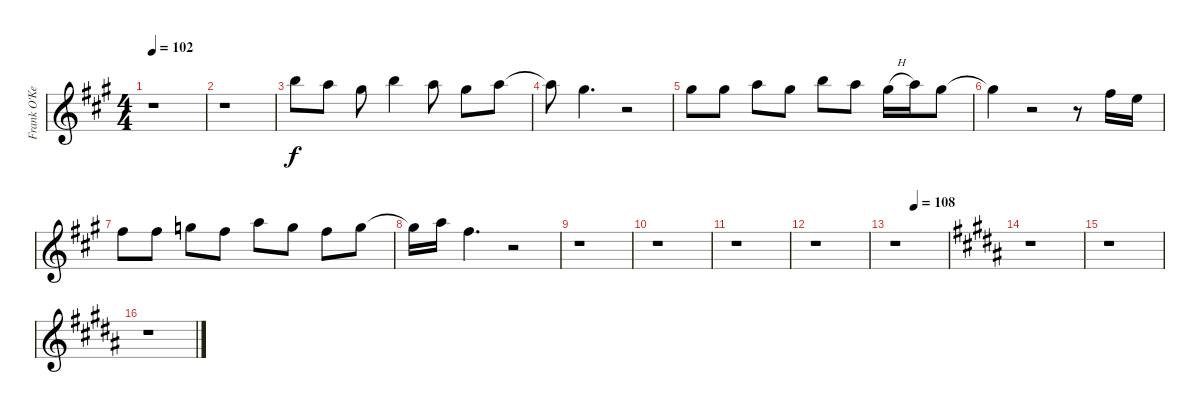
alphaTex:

\track ("Frank O'Keefe Vocals" "Frank O'Ke") {instrument contrabass}
\staff {score}
\tuning (E4 B3 G3 D3 A2 E2) {hide}
\ts (4 4)
\tempo 102
\clef g2
\ks a
r.1{dy f} |
r.1 |
7.1.8 5.1.8 4.1.8 7.1.4 5.1.8 4.1.8 5.1.8 |
5.1{t}.8 4.1.4{d} r.2 |
4.1.8 4.1.8 5.1.8 4.1.8 7.1.8 5.1.8 4.1{h}.16 5.1.16 4.1.8 |
4.1{t}.4 r.2 r.8 7.2.16 9.3.16 |
7.2.8 7.2.8 8.2.8 7.2.8 10.2.8 8.2.8 7.2.8 8.2.8 |
8.2{t}.16 10.2.16 7.2.4{d} r.2 |
r.1 |
r.1 |
r.1 |
r.1 |
\tempo (108 0.375)
r.1 |
\ks b
r.1 |
r.1 |
r.1
